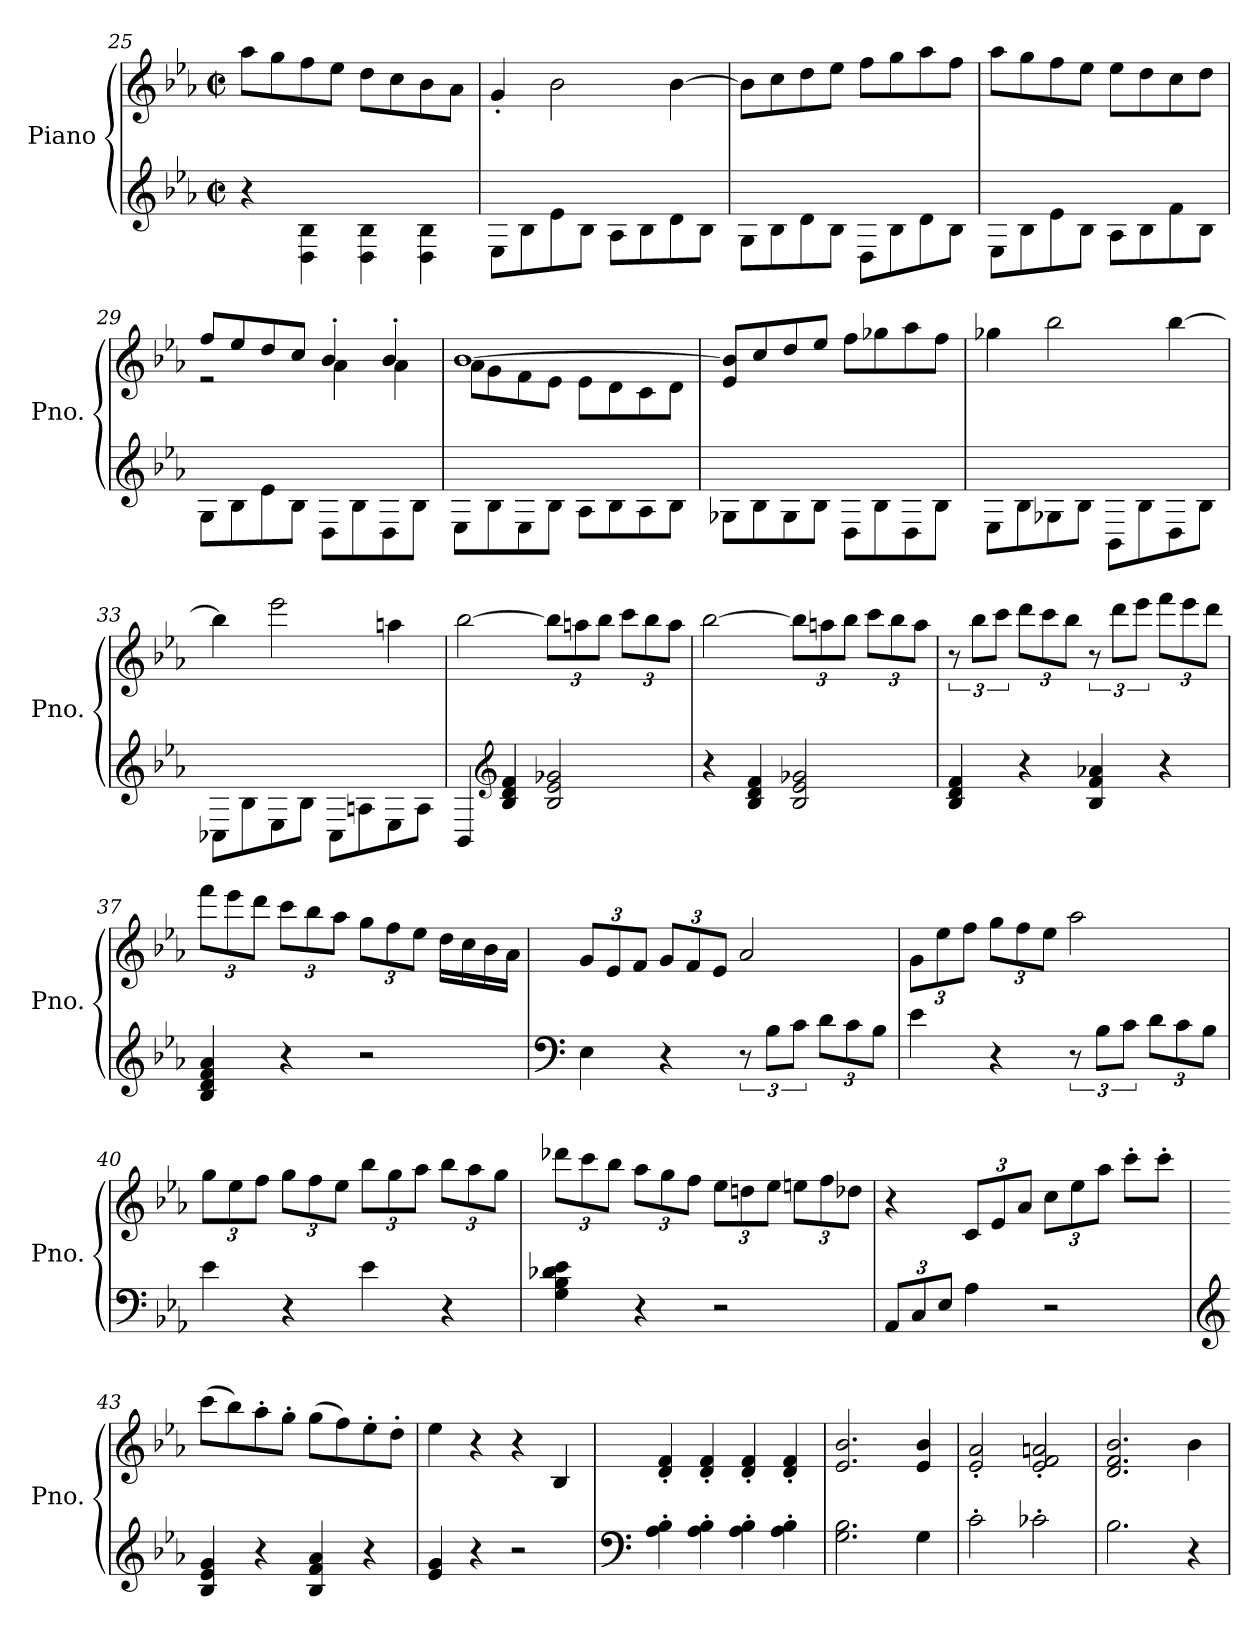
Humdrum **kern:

**kern	**kern
*part1	*part1
*staff2	*staff1
*I"Piano	*
*I'Pno.	*
*clefG2	*clefG2
*k[b-e-a-]	*k[b-e-a-]
*M2/2	*M2/2
*met(c|)	*met(c|)
=25	=25
4r	8aa-\L
.	8gg\
4D\ 4B-\	8ff\
.	8ee-\J
4D\ 4B-\	8dd\L
.	8cc\
4D\ 4B-\	8b-\
.	8a-\J
!!LO:LB:g=z
=26	=26
8E-\L	4g'/
8B-\	.
8e-\	2b-\
8B-\J	.
8A-\L	.
8B-\	.
8d\	[4b-\
8B-\J	.
=27	=27
8G\L	8b-\L]
8B-\	8cc\
8d\	8dd\
8B-\J	8ee-\J
8D\L	8ff\L
8B-\	8gg\
8d\	8aa-\
8B-\J	8ff\J
=28	=28
8E-\L	8aa-\L
8B-\	8gg\
8e-\	8ff\
8B-\J	8ee-\J
8A-\L	8ee-\L
8B-\	8dd\
8f\	8cc\
8B-\J	8dd\J
=29	=29
*	*^
8G\L	8ff/L	2r
8B-\	8ee-/	.
8e-\	8dd/	.
8B-\J	8cc/J	.
8D\L	4b-'/	4a-\
8B-\	.	.
8D\	4b-'/	4a-\
8B-\J	.	.
!!LO:PB:g=z	!!
=30	=30	=30
8E-\L	[1b-	8a-\L
8B-\	.	8g\
8E-\	.	8f\
8B-\J	.	8e-\J
8A-\L	.	8e-\L
8B-\	.	8d\
8A-\	.	8c\
8B-\J	.	8d\J
*	*v	*v
=31	=31
8G-X\L	8e-/ 8b-/]L
8B-\	8cc/
8G-\	8dd/
8B-\J	8ee-/J
8D\L	8ff\L
8B-\	8gg-X\
8D\	8aa-\
8B-\J	8ff\J
=32	=32
8E-\L	4gg-X\
8B-\	.
8G-X\	2bb-\
8B-\J	.
8BB-\L	.
8B-\	.
8D\	[4bb-\
8B-\J	.
!!LO:LB:g=z
=33	=33
8C-X\L	4bb-\]
8B-\	.
8E-\	2eee-\
8B-\J	.
8C-\L	.
8An\	.
8E-\	4aan\
8A\J	.
!!LO:LB:g=z
=34	=34
4BB-/	[2bb-\
*clefG2	*
4B-/ 4d/ 4f/	.
*	*Xbrackettup
2B-/ 2e-/ 2g-X/	12bb-\L]
.	12aan\
.	12bb-\J
.	12ccc\L
.	12bb-\
.	12aa\J
=35	=35
4r	[2bb-\
4B-/ 4d/ 4f/	.
2B-/ 2e-/ 2g-X/	12bb-\L]
.	12aan\
.	12bb-\J
.	12ccc\L
.	12bb-\
.	12aa\J
=36	=36
*	*brackettup
4B-/ 4d/ 4f/	12r
.	12bb-\L
.	12ccc\J
*	*Xbrackettup
4r	12ddd\L
.	12ccc\
.	12bb-\J
*	*brackettup
4B-/ 4f/ 4a-X/	12r
.	12ddd\L
.	12eee-\J
*	*Xbrackettup
4r	12fff\L
.	12eee-\
.	12ddd\J
!!LO:LB:g=z
=37	=37
4B-/ 4d/ 4f/ 4a-/	12fff\L
.	12eee-\
.	12ddd\J
4r	12ccc\L
.	12bb-\
.	12aa-\J
2r	12gg\L
.	12ff\
.	12ee-\J
.	16dd\LL
.	16cc\
.	16b-\
.	16a-\JJ
=38	=38
*clefF4	*
4E-\	12g/L
.	12e-/
.	12f/J
4r	12g/L
.	12f/
.	12e-/J
12r	2a-/
12B-\L	.
12c\J	.
*Xbrackettup	*
12d\L	.
12c\	.
12B-\J	.
=39	=39
4e-\	12g\L
.	12ee-\
.	12ff\J
4r	12gg\L
.	12ff\
.	12ee-\J
*brackettup	*
12r	2aa-\
12B-\L	.
12c\J	.
*Xbrackettup	*
12d\L	.
12c\	.
12B-\J	.
!!LO:LB:g=z
=40	=40
4e-\	12gg\L
.	12ee-\
.	12ff\J
4r	12gg\L
.	12ff\
.	12ee-\J
4e-\	12bb-\L
.	12gg\
.	12aa-\J
4r	12bb-\L
.	12aa-\
.	12gg\J
=41	=41
4G\ 4B-\ 4d-X\ 4e-\	12ddd-X\L
.	12ccc\
.	12bb-\J
4r	12aa-\L
.	12gg\
.	12ff\J
2r	12ee-\L
.	12ddn\
.	12ee-\J
.	12een\L
.	12ff\
.	12dd-X\J
=42	=42
12AA-/L	4r
12C/	.
12E-/J	.
4A-\	12c/L
.	12e-/
.	12a-/J
2r	12cc\L
.	12ee-\
.	12aa-\J
.	8ccc'\L
.	8ccc'\J
!!LO:LB:g=z
=43	=43
*clefG2	*
4B-/ 4e-/ 4g/	(>8ccc\L
.	8bb-\)
4r	8aa-'\
.	8gg'\J
4B-/ 4f/ 4a-/	(>8gg\L
.	8ff\)
4r	8ee-'\
.	8dd'\J
=44	=44
4e-/ 4g/	4ee-\
4r	4r
2r	4r
.	4B-/
=45	=45
*clefF4	*
4A-\' 4B-\'	4d/' 4f/'
4A-\' 4B-\'	4d/' 4f/'
4A-\' 4B-\'	4d/' 4f/'
4A-\' 4B-\'	4d/' 4f/'
=46	=46
2.G\ 2.B-\	2.e-/ 2.b-/
4G\	4e-/ 4b-/
=47	=47
2c'\	2e-/' 2a-/'
2c-X'\	2e-/' 2f/' 2an/'
=48	=48
2.B-\	2.d/ 2.f/ 2.b-/
4r	4b-\
=	=
*-	*-
